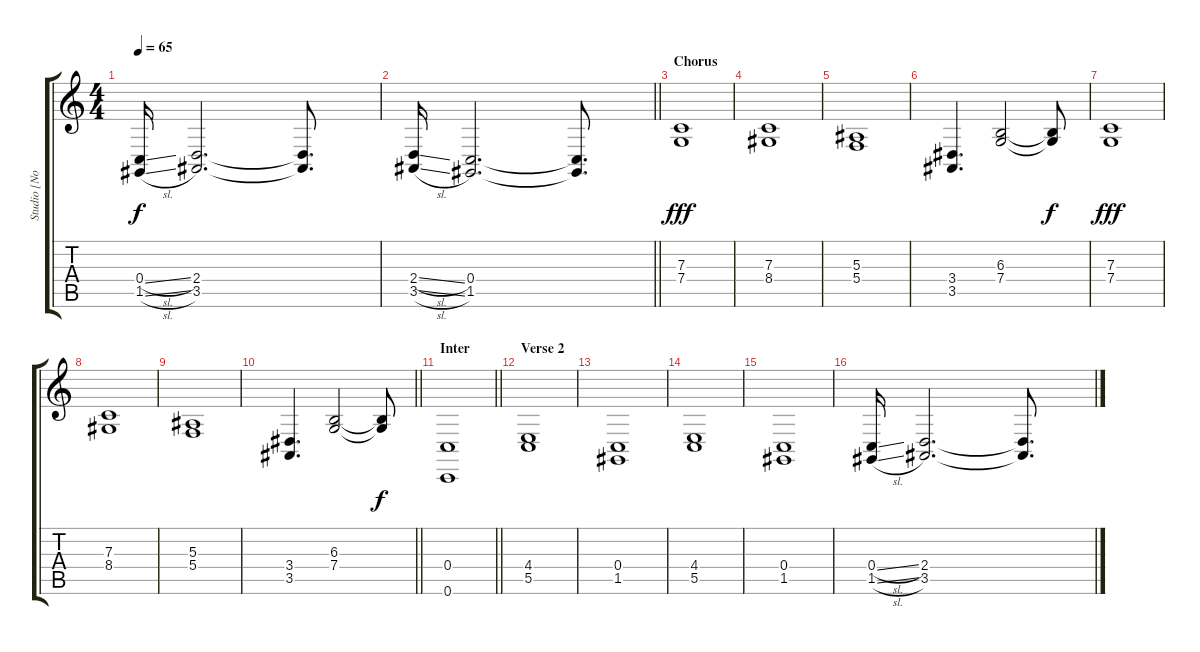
\track ("Studio [Noise/FX]" "Studio [No") {instrument pad2warm}
\staff {score tabs}
\tuning (D4 A3 F3 C3 G2 C2) {hide}
\ts (4 4)
\tempo 65
\clef g2
\ks c
(0.4{sl} 1.5{sl}).16{dy f} (2.4 3.5).2{d} (2.4{t} 3.5{t}).8{d} |
\barLineRight lightlight
(2.4{sl} 3.5{sl}).16 (0.4 1.5).2{d} (0.4{t} 1.5{t}).8{d} |
\section ("" "Chorus")
(7.3 7.4).1{dy fff} |
(7.3 8.4).1 |
(5.3 5.4).1 |
(3.4 3.5).4{d} (6.3 7.4).2 (6.3{t} 7.4{t}).8{dy f} |
(7.3 7.4).1{dy fff} |
(7.3 8.4).1 |
(5.3 5.4).1 |
\barLineRight lightlight
(3.4 3.5).4{d} (6.3 7.4).2 (6.3{t} 7.4{t}).8{dy f} |
\section ("" "Inter")
\barLineRight lightlight
(0.4 0.6).1{volume 10} |
\section ("" "Verse 2")
(4.4 5.5).1{volume 6} |
(0.4 1.5).1 |
(4.4 5.5).1 |
(0.4 1.5).1 |
(0.4{sl} 1.5{sl}).16 (2.4 3.5).2{d} (2.4{t} 3.5{t}).8{d}
